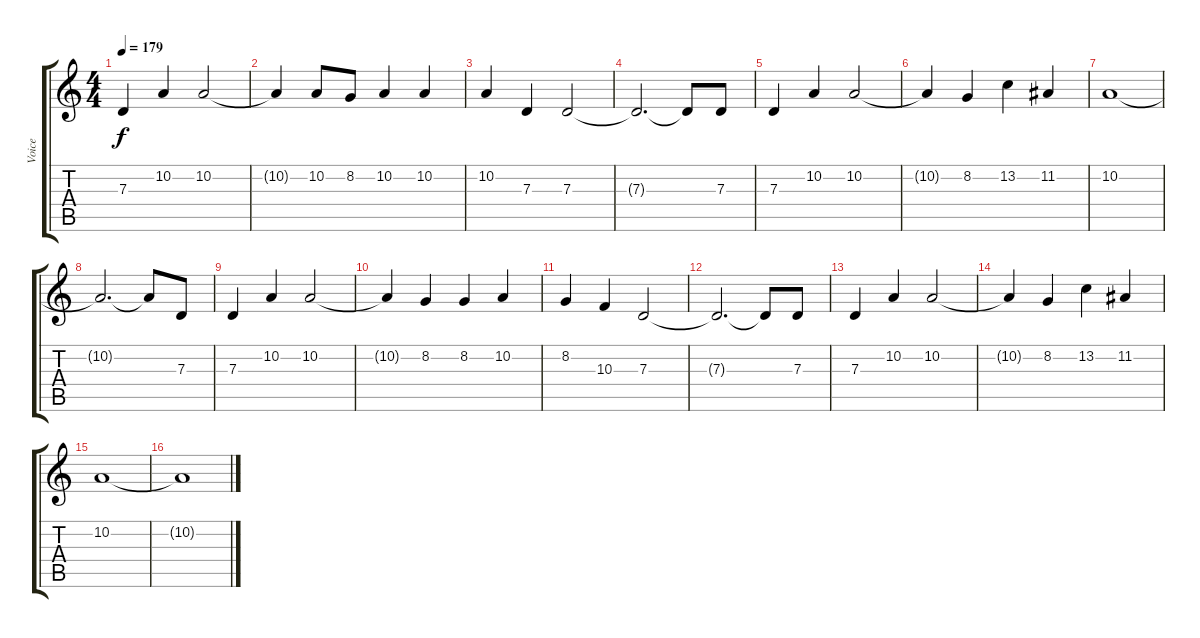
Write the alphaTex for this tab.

\track ("Voice" "Voice") {instrument lead5charang}
\staff {score tabs}
\tuning (E4 B3 G3 D3 A2 D2) {hide}
\ts (4 4)
\tempo 179
\clef g2
\ks c
7.3.4{dy f} 10.2.4 10.2.2 |
10.2{t}.4 10.2.8 8.2.8 10.2.4 10.2.4 |
10.2.4 7.3.4 7.3.2 |
7.3{t}.2{d} 7.3{t}.8 7.3.8 |
7.3.4 10.2.4 10.2.2 |
10.2{t}.4 8.2.4 13.2.4 11.2.4 |
10.2.1 |
10.2{t}.2{d} 10.2{t}.8 7.3.8 |
7.3.4 10.2.4 10.2.2 |
10.2{t}.4 8.2.4 8.2.4 10.2.4 |
8.2.4 10.3.4 7.3.2 |
7.3{t}.2{d} 7.3{t}.8 7.3.8 |
7.3.4 10.2.4 10.2.2 |
10.2{t}.4 8.2.4 13.2.4 11.2.4 |
10.2.1 |
10.2{t}.1
